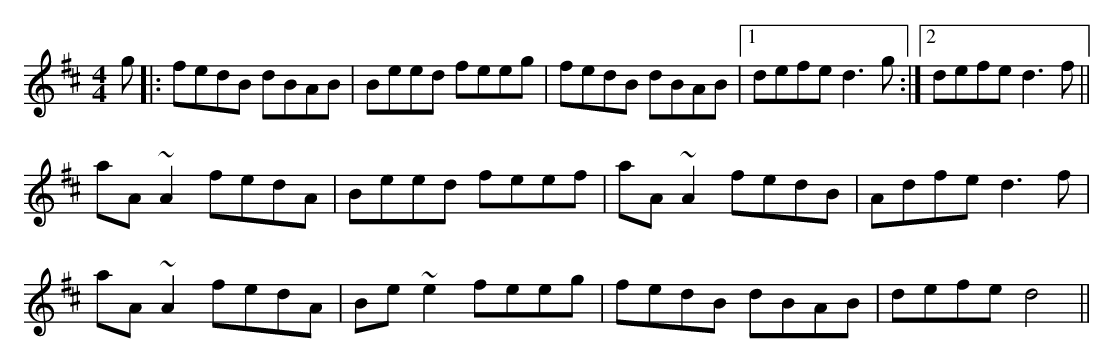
X:1
M:4/4
K:D
g |: fedB dBAB | Beed feeg | fedB dBAB |1 defe d3g :|2 defe d3f||
aA~A2 fedA | Beed feef | aA~A2 fedB | Adfe d3f |
aA~A2 fedA | Be~e2 feeg | fedB dBAB | defe d4 ||
